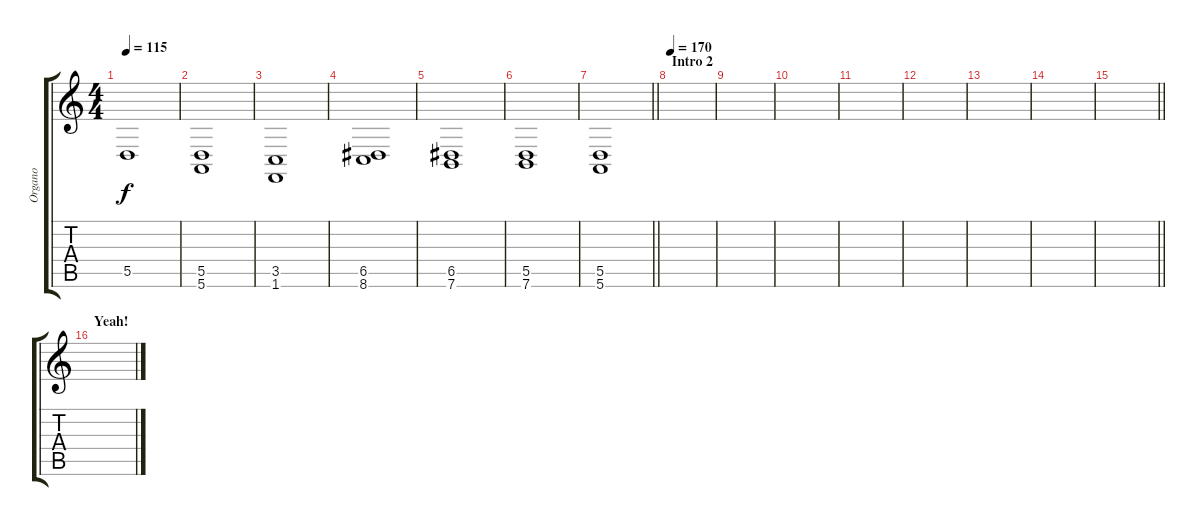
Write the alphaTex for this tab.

\track ("Organo" "Organo") {instrument churchorgan}
\staff {score tabs}
\tuning (E4 B3 G3 D3 A2 E2) {hide}
\ts (4 4)
\tempo 115
\clef g2
\ks c
5.5.1{dy f} |
(5.5 5.6).1 |
(3.5 1.6).1 |
(6.5 8.6).1 |
(6.5 7.6).1 |
(5.5 7.6).1 |
\barLineRight lightlight
(5.5 5.6).1 |
\section ("" "Intro 2")
\tempo 170
|
|
|
|
|
|
|
\barLineRight lightlight
|
\section ("" "Yeah!")
